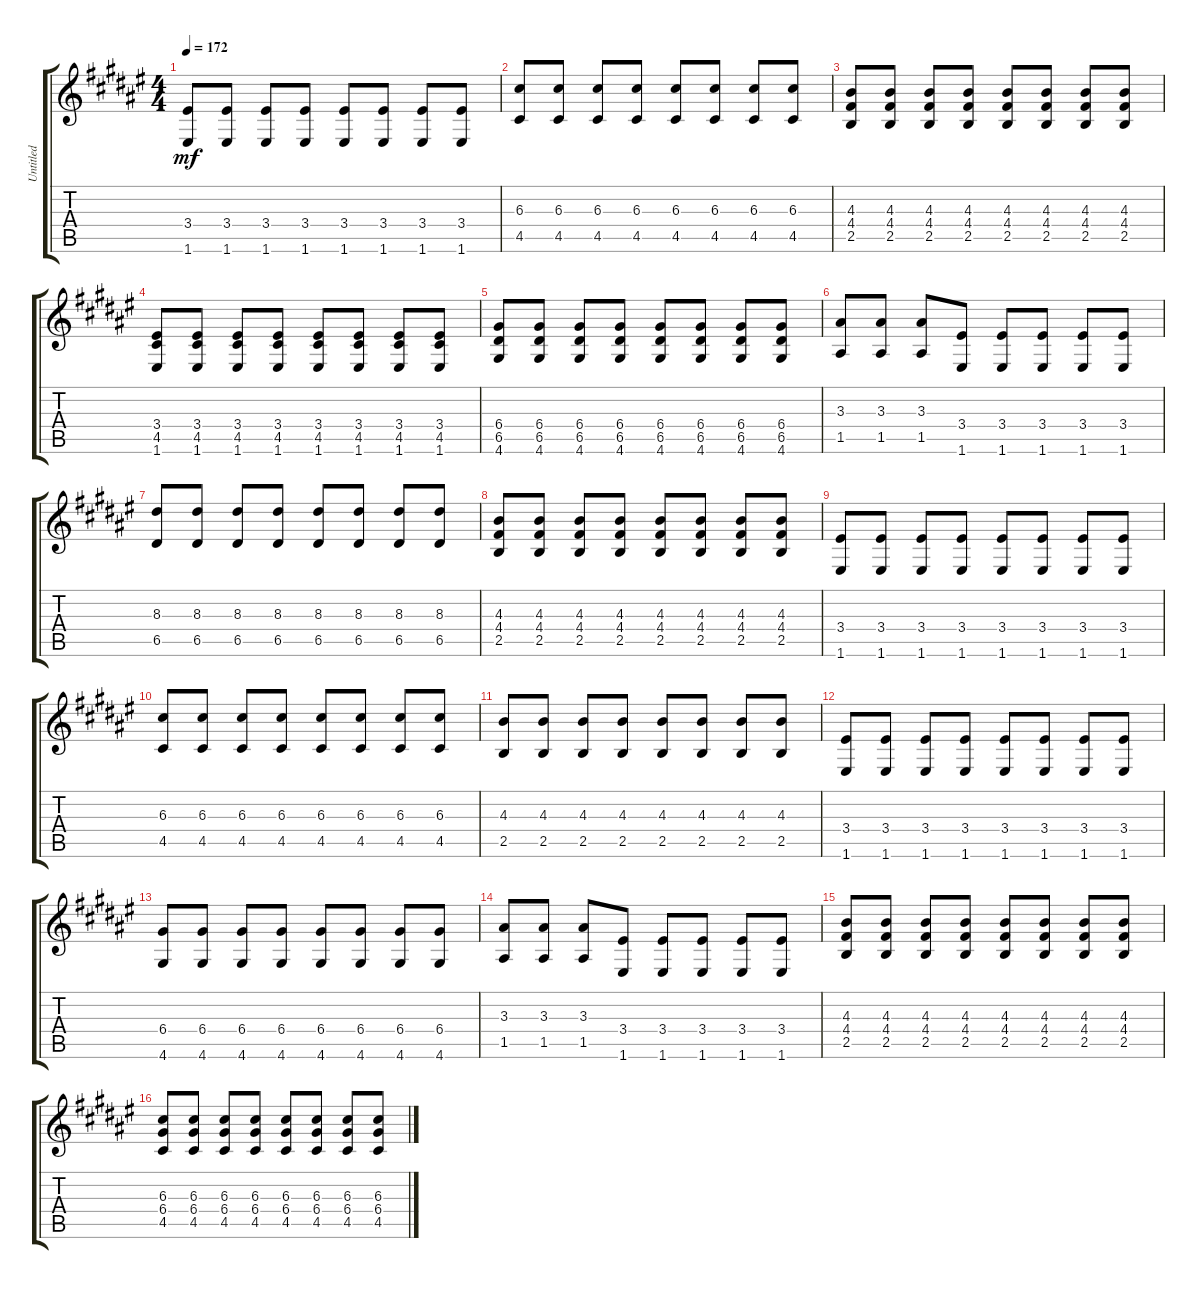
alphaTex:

\track ("Untitled" "Untitled") {instrument acousticguitarnylon}
\staff {score tabs}
\tuning (E4 B3 G3 D3 A2 E2) {hide}
\ts (4 4)
\tempo 172
\clef g2
\ks f#
(3.4 1.6).8{dy mf} (3.4 1.6).8 (3.4 1.6).8 (3.4 1.6).8 (3.4 1.6).8 (3.4 1.6).8 (3.4 1.6).8 (3.4 1.6).8 |
\ks d#minor
(6.3 4.5).8 (6.3 4.5).8 (6.3 4.5).8 (6.3 4.5).8 (6.3 4.5).8 (6.3 4.5).8 (6.3 4.5).8 (6.3 4.5).8 |
(4.3 4.4 2.5).8 (4.3 4.4 2.5).8 (4.3 4.4 2.5).8 (4.3 4.4 2.5).8 (4.3 4.4 2.5).8 (4.3 4.4 2.5).8 (4.3 4.4 2.5).8 (4.3 4.4 2.5).8 |
(3.4 4.5 1.6).8 (3.4 4.5 1.6).8 (3.4 4.5 1.6).8 (3.4 4.5 1.6).8 (3.4 4.5 1.6).8 (3.4 4.5 1.6).8 (3.4 4.5 1.6).8 (3.4 4.5 1.6).8 |
\ks f#
(6.4 6.5 4.6).8 (6.4 6.5 4.6).8 (6.4 6.5 4.6).8 (6.4 6.5 4.6).8 (6.4 6.5 4.6).8 (6.4 6.5 4.6).8 (6.4 6.5 4.6).8 (6.4 6.5 4.6).8 |
\ks d#minor
(3.3 1.5).8 (3.3 1.5).8 (3.3 1.5).8 (3.4 1.6).8 (3.4 1.6).8 (3.4 1.6).8 (3.4 1.6).8 (3.4 1.6).8 |
(8.3 6.5).8 (8.3 6.5).8 (8.3 6.5).8 (8.3 6.5).8 (8.3 6.5).8 (8.3 6.5).8 (8.3 6.5).8 (8.3 6.5).8 |
(4.3 4.4 2.5).8 (4.3 4.4 2.5).8 (4.3 4.4 2.5).8 (4.3 4.4 2.5).8 (4.3 4.4 2.5).8 (4.3 4.4 2.5).8 (4.3 4.4 2.5).8 (4.3 4.4 2.5).8 |
\ks f#
(3.4 1.6).8 (3.4 1.6).8 (3.4 1.6).8 (3.4 1.6).8 (3.4 1.6).8 (3.4 1.6).8 (3.4 1.6).8 (3.4 1.6).8 |
\ks d#minor
(6.3 4.5).8 (6.3 4.5).8 (6.3 4.5).8 (6.3 4.5).8 (6.3 4.5).8 (6.3 4.5).8 (6.3 4.5).8 (6.3 4.5).8 |
(4.3 2.5).8 (4.3 2.5).8 (4.3 2.5).8 (4.3 2.5).8 (4.3 2.5).8 (4.3 2.5).8 (4.3 2.5).8 (4.3 2.5).8 |
(3.4 1.6).8 (3.4 1.6).8 (3.4 1.6).8 (3.4 1.6).8 (3.4 1.6).8 (3.4 1.6).8 (3.4 1.6).8 (3.4 1.6).8 |
\ks f#
(6.4 4.6).8 (6.4 4.6).8 (6.4 4.6).8 (6.4 4.6).8 (6.4 4.6).8 (6.4 4.6).8 (6.4 4.6).8 (6.4 4.6).8 |
\ks d#minor
(3.3 1.5).8 (3.3 1.5).8 (3.3 1.5).8 (3.4 1.6).8 (3.4 1.6).8 (3.4 1.6).8 (3.4 1.6).8 (3.4 1.6).8 |
(4.3 4.4 2.5).8 (4.3 4.4 2.5).8 (4.3 4.4 2.5).8 (4.3 4.4 2.5).8 (4.3 4.4 2.5).8 (4.3 4.4 2.5).8 (4.3 4.4 2.5).8 (4.3 4.4 2.5).8 |
(6.3 6.4 4.5).8 (6.3 6.4 4.5).8 (6.3 6.4 4.5).8 (6.3 6.4 4.5).8 (6.3 6.4 4.5).8 (6.3 6.4 4.5).8 (6.3 6.4 4.5).8 (6.3 6.4 4.5).8
